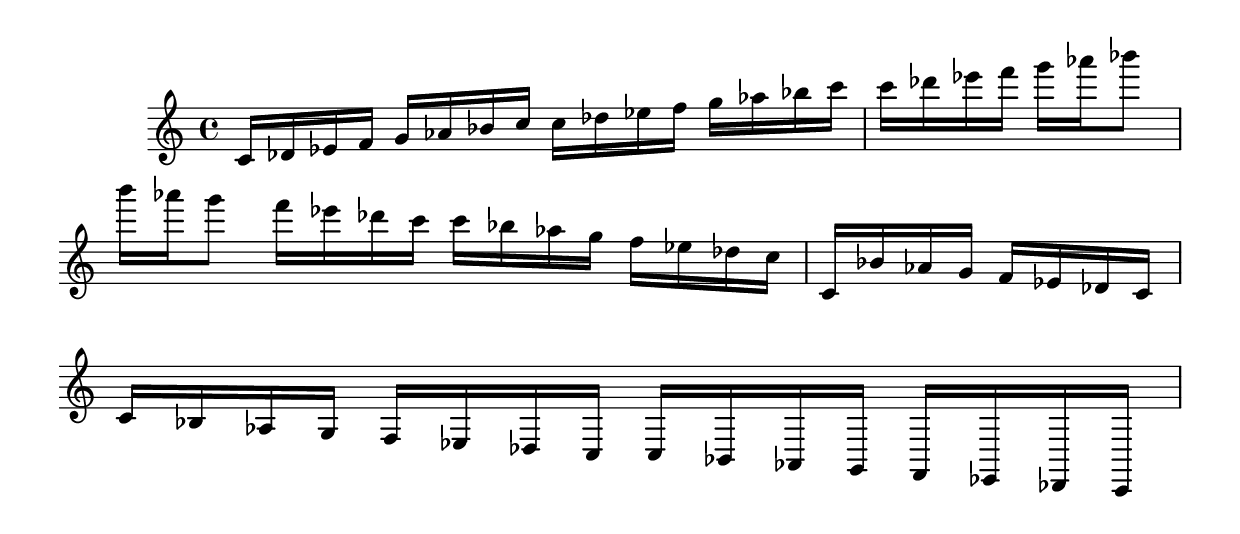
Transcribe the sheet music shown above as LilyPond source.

#(ly:set-option 'midi-extension "mid")
\version "2.12.3"
\include "english.ly"
\header{   }
\include "english.ly"
%{
          . .... ...: :::: :::
| Srgm PdnS Srgm PdnS Srgm Pdn-

   :::  :::: :... ....         
 | ndP- mgrS SndP mgrS SndP mgrS 

 | SndP mgrS SndP mgrS
    ... .... .::: ::::

  
%}
melody = {
\clef treble
\key c \major
\time 4/4
\autoBeamOn  
\bar "|"  c'16 df'16 ef'16 f'16 g'16 af'16 bf'16 c''16 c''16 df''16 ef''16 f''16 g''16 af''16 bf''16 c'''16 c'''16 df'''16 ef'''16 f'''16 g'''16 af'''16 bf'''8 \break
 \partial 4*0  \bar "|"  bf'''16 af'''16 g'''8 f'''16 ef'''16 df'''16 c'''16 c'''16 bf''16 af''16 g''16 f''16 ef''16 df''16 c''16 c'16 bf'16 af'16 g'16 f'16 ef'16 df'16 c'16 \break
 \partial 4*0  \bar "|"  c'16 bf16 af16 g16 f16 ef16 df16 c16 c16 bf,16 af,16 g,16 f,16 ef,16 df,16 c,16 \break

}

text = \lyricmode {

}

\score{

<<
\new Voice = "one" {
  \melody
}
\new Lyrics \lyricsto "one" \text
>>
\layout { }
\midi { }
}